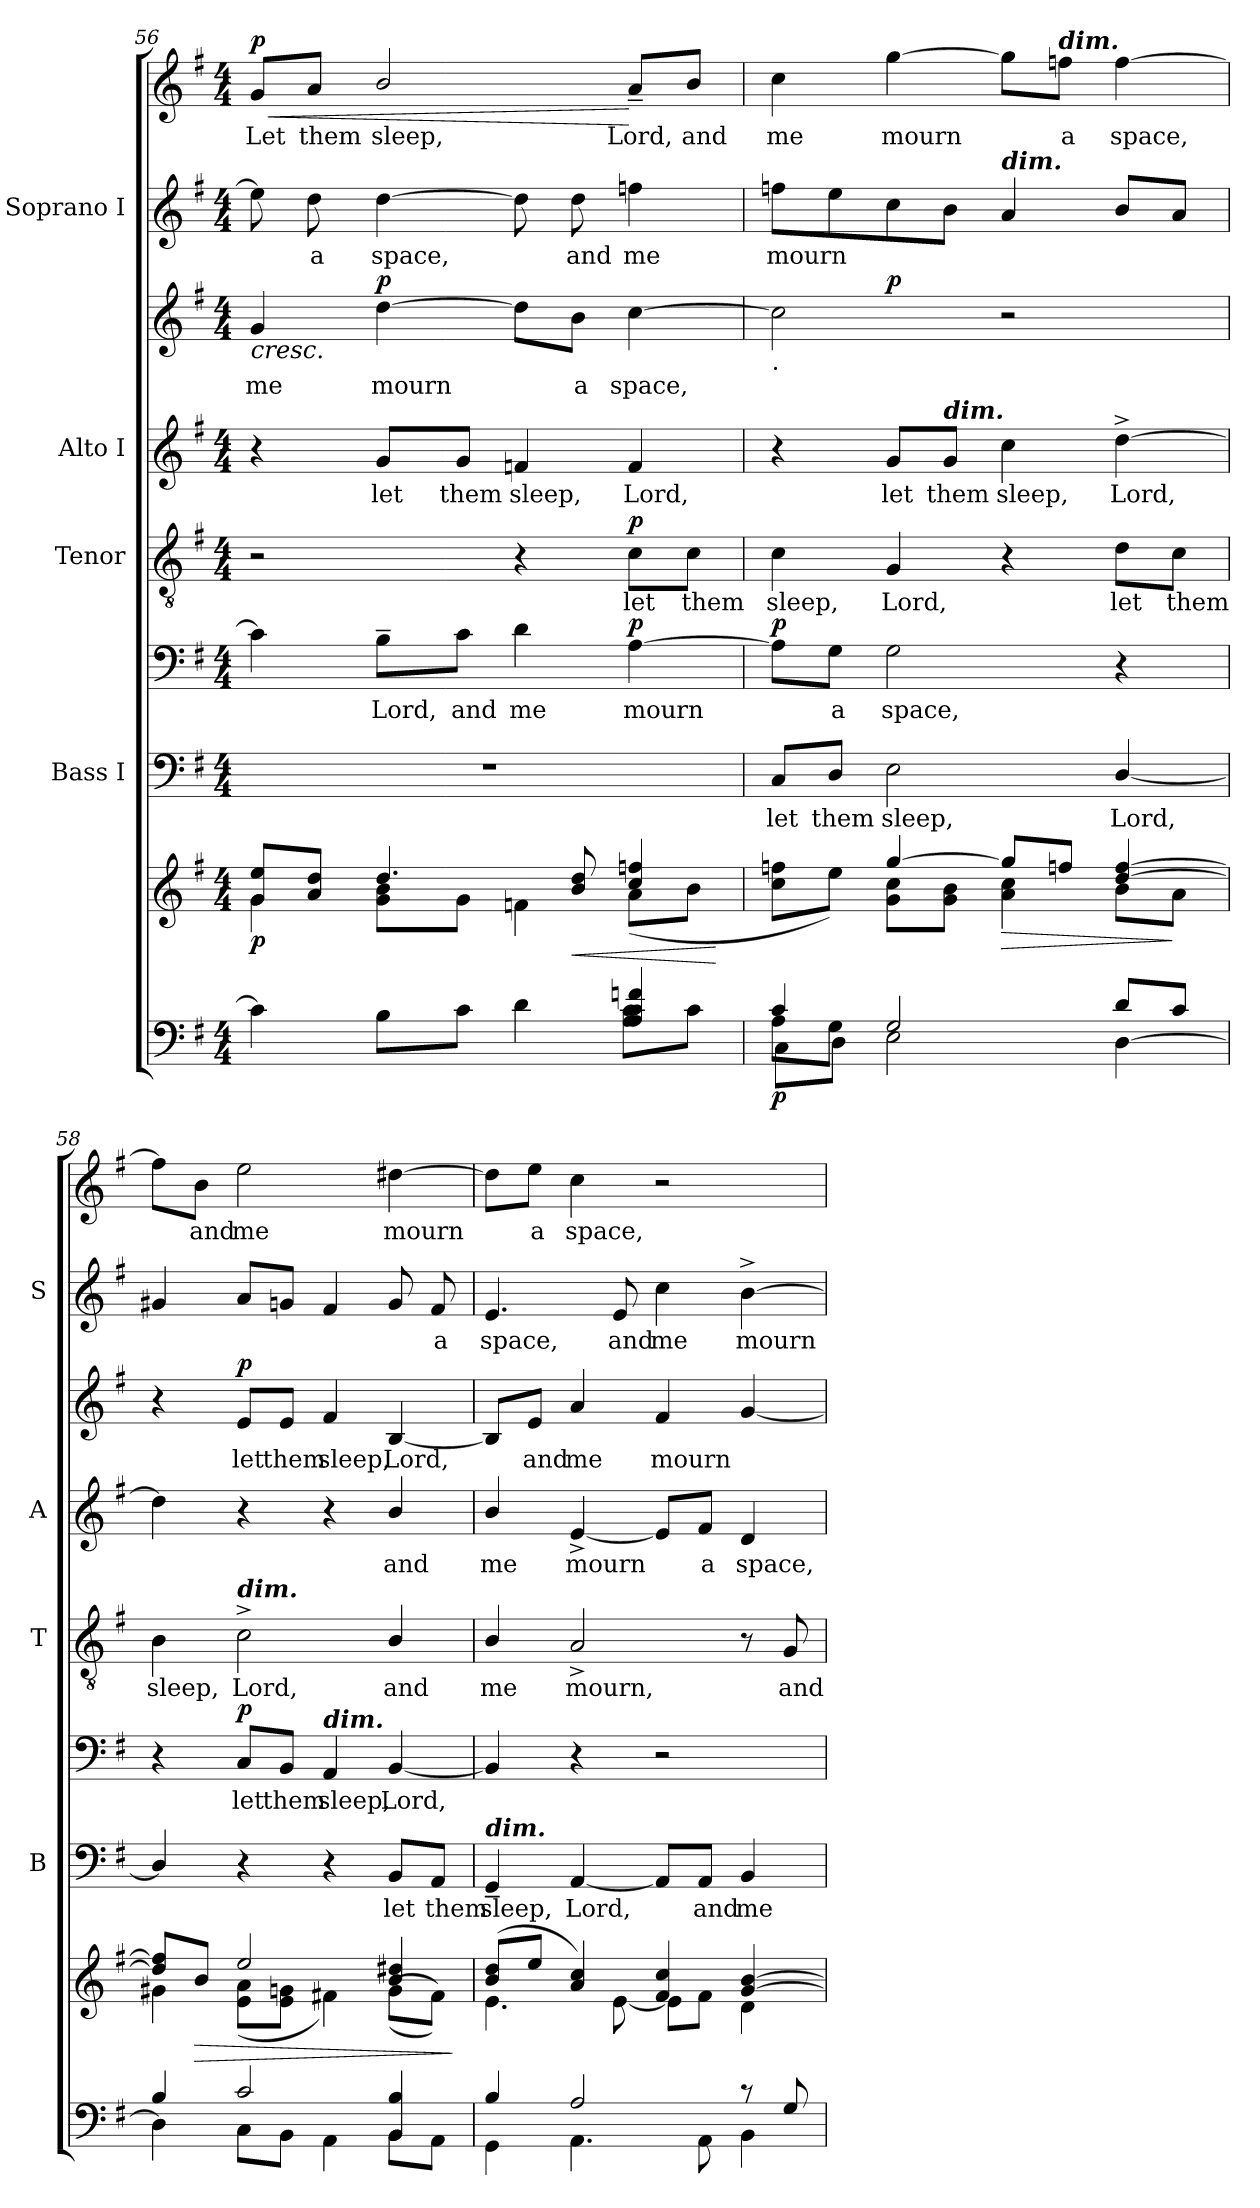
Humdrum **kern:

**kern	**kern	**dynam	**kern	**text	**kern	**text	**dynam	**kern	**text	**dynam	**kern	**text	**kern	**text	**dynam	**kern	**text	**kern	**text	**dynam
*part5	*part5	*part5	*part4	*part4	*part4	*part4	*part4	*part3	*part3	*part3	*part2	*part2	*part2	*part2	*part2	*part1	*part1	*part1	*part1	*part1
*staff9	*staff8	*staff8/9	*staff7	*staff7	*staff6	*staff6	*staff6/7	*staff5	*staff5	*staff5	*staff4	*staff4	*staff3	*staff3	*staff3/4	*staff2	*staff2	*staff1	*staff1	*staff1/2
*	*	*	*I"Bass I	*	*	*	*	*I"Tenor	*	*	*I"Alto I	*	*	*	*	*I"Soprano I	*	*	*	*
*	*	*	*I'B	*	*	*	*	*I'T	*	*	*I'A	*	*	*	*	*I'S	*	*	*	*
!!LO:LB:g=z
*clefF4	*clefG2	*	*clefF4	*	*clefF4	*	*	*clefGv2	*	*	*clefG2	*	*clefG2	*	*	*clefG2	*	*clefG2	*	*
*k[f#]	*k[f#]	*	*k[f#]	*	*k[f#]	*	*	*k[f#]	*	*	*k[f#]	*	*k[f#]	*	*	*k[f#]	*	*k[f#]	*	*
*G:	*G:	*	*G:	*	*G:	*	*	*G:	*	*	*G:	*	*G:	*	*	*G:	*	*G:	*	*
*M4/4	*M4/4	*	*M4/4	*	*M4/4	*	*	*M4/4	*	*	*M4/4	*	*M4/4	*	*	*M4/4	*	*M4/4	*	*
=56	=56	=56	=56	=56	=56	=56	=56	=56	=56	=56	=56	=56	=56	=56	=56	=56	=56	=56	=56	=56
*^	*^	*	*	*	*	*	*	*	*	*	*	*	*	*	*	*	*	*	*	*
!	!	!	!	!LO:DY:b	!	!	!	!	!	!	!	!	!	!	!	!LO:LY:b	!LO:HP:b	!	!	!	!LO:LY:b	!LO:HP:b
!	!	!	!	!	!	!	!	!	!	!	!	!	!	!	!	!	!	!	!	!	!	!LO:DY:n=1:b
4c\]	2ryy	8g/ 8ee/L	4g\	p	1r	.	4c\]	.	.	2r	.	.	4r	.	4g/	me	<	8ee\]	.	8g/L	Let	< p
!	!	!	!	!	!	!	!	!	!	!	!	!	!	!	!	!	!	!	!LO:LY:b	!	!LO:LY:b	!
.	.	8a/ 8dd/J	.	.	.	.	.	.	.	.	.	.	.	.	.	.	.	8dd\	a	8a/J	them	.
!	!	!	!	!	!	!	!	!LO:LY:b	!	!	!	!	!	!LO:LY:b	!	!LO:LY:b	!LO:DY:b=2	!	!LO:LY:b	!	!LO:LY:b	!
8B\L	.	4.dd/	8g\ 8b\L	.	.	.	8B~>\L	Lord,	.	.	.	.	8g/L	let	[4dd\	mourn	p	[4dd\	space,	2b/	sleep,	.
!	!	!	!	!	!	!	!	!LO:LY:b	!	!	!	!	!	!LO:LY:b	!	!	!	!	!	!	!	!
8c\J	.	.	8g\J	.	.	.	8c\J	and	.	.	.	.	8g/J	them	.	.	.	.	.	.	.	.
!	!	!	!	!	!	!	!	!LO:LY:b	!	!	!	!	!	!LO:LY:b	!	!	!	!	!	!	!	!
4d\	4ryy	.	4fn\	.	.	.	4d\	me	.	4r	.	.	4fn/	sleep,	8dd\L]	.	[	8dd\]	.	.	.	.
!	!	!	!	!LO:HP:b	!	!	!	!	!	!	!	!	!	!	!	!LO:LY:b	!	!	!LO:LY:b	!	!	!
.	.	8b/ 8dd/	.	<	.	.	.	.	.	.	.	.	.	.	8b\J	a	.	8dd\	and	.	.	.
!	!	!	!	!	!	!	!	!LO:LY:b	!LO:DY:b	!	!LO:LY:b	!LO:DY:b	!	!LO:LY:b	!	!LO:LY:b	!	!	!LO:LY:b	!	!LO:LY:b	!
4A/ 4c/ 4fn/	8A\ 8c\L	4cc/ 4ffn/	(>8a\L	.	.	.	[4A\	mourn	p	8c\L	let	p	4f/	Lord,	[4cc\	space,	.	4ffn\	me	8a~</L	Lord,	[
!	!	!	!	!	!	!	!	!	!	!	!LO:LY:b	!	!	!	!	!	!	!	!	!	!LO:LY:b	!
.	8c\J	.	8b\J	.	.	.	.	.	.	8c\J	them	.	.	.	.	.	.	.	.	8b/J	and	.
*v	*v	*	*	*	*	*	*	*	*	*	*	*	*	*	*	*	*	*	*	*	*	*
*	*v	*v	*	*	*	*	*	*	*	*	*	*	*	*	*	*	*	*	*	*	*
.	.	[	.	.	.	.	.	.	.	.	.	.	.	.	.	.	.	.	.	.
=57	=57	=57	=57	=57	=57	=57	=57	=57	=57	=57	=57	=57	=57	=57	=57	=57	=57	=57	=57	=57
*^	*^	*	*	*	*	*	*	*	*	*	*	*	*	*	*	*	*	*	*	*
*	*^	*	*	*	*	*	*	*	*	*	*	*	*	*	*	*	*	*	*	*	*	*
!	!	!	!	!	!	!	!	!	!	!	!	!	!	!	!	!LO:TX:b:t=.	!	!	!	!	!	!	!
!	!	!	!	!	!LO:DY:b=2	!	!LO:LY:b	!	!	!LO:DY:b=2	!	!LO:LY:b	!	!	!	!	!	!	!	!LO:LY:b	!	!LO:LY:b	!
4c/	8A\L	8C\L	4ryy	8cc\ 8ffn\L	p	8C/L	let	8A\L]	.	p	4c\	sleep,	.	4r	.	2cc\]	.	.	8ffn\L	mourn	4cc\	me	.
!	!	!	!	!	!	!	!LO:LY:b	!	!LO:LY:b	!	!	!	!	!	!	!	!	!	!	!	!	!	!
.	8G\J	8D\J	.	8ee\J)	.	8D/J	them	8G\J	a	.	.	.	.	.	.	.	.	.	8ee\	.	.	.	.
!	!	!	!	!	!	!	!LO:LY:b	!	!LO:LY:b	!	!	!LO:LY:b	!	!	!LO:LY:b	!	!	!LO:DY:b=2	!	!	!	!LO:LY:b	!
2.ryy	2G/	2E\	[>4gg/	8g\ 8cc\L	.	2E\	sleep,	2G\	space,	.	4G/	Lord,	.	8g/L	let	.	.	p	8cc\	.	[4gg\	mourn	.
!	!	!	!	!	!	!	!	!	!	!	!	!	!	!LO:TX:a:Bi:t=dim.	!	!	!	!	!	!	!	!	!
!	!	!	!	!	!	!	!	!	!	!	!	!	!	!	!LO:LY:b	!	!	!	!	!	!	!	!
.	.	.	.	8g\ 8b\J	.	.	.	.	.	.	.	.	.	8g/J	them	.	.	.	8b\J	.	.	.	.
!	!	!	!	!	!	!	!	!	!	!	!	!	!	!	!	!	!	!	!LO:TX:a:Bi:t=dim.	!	!	!	!
!	!	!	!	!	!LO:HP:b	!	!	!	!	!	!	!	!	!	!LO:LY:b	!	!	!	!	!	!	!	!
.	.	.	8gg/L]	4a\ 4cc\	>	.	.	.	.	.	4r	.	.	4cc\	sleep,	2r	.	.	4a/	.	8gg\L]	.	.
!	!	!	!	!	!	!	!	!	!	!	!	!	!	!	!	!	!	!	!	!	!LO:TX:a:Bi:t=dim.	!	!
!	!	!	!	!	!	!	!	!	!	!	!	!	!	!	!	!	!	!	!	!	!	!LO:LY:b	!
.	.	.	8ffn/J	.	.	.	.	.	.	.	.	.	.	.	.	.	.	.	.	.	8ffn\J	a	.
!	!	!	!	!	!	!	!LO:LY:b	!	!	!	!	!LO:LY:b	!	!	!LO:LY:b	!	!	!	!	!	!	!LO:LY:b	!
.	(<8d/L	[<4D\	[>4dd/ [>4ff/	8b\L	.	[4D/	Lord,	4r	.	.	8d\L	let	.	[4dd^>\	Lord,	.	.	.	8b/L	.	[4ff\	space,	.
!	!	!	!	!	!	!	!	!	!	!	!	!LO:LY:b	!	!	!	!	!	!	!	!	!	!	!
.	8c/J	.	.	8a\J	]	.	.	.	.	.	8c\J	them	.	.	.	.	.	.	8a/J	.	.	.	.
*	*v	*v	*	*	*	*	*	*	*	*	*	*	*	*	*	*	*	*	*	*	*	*	*
=58	=58	=58	=58	=58	=58	=58	=58	=58	=58	=58	=58	=58	=58	=58	=58	=58	=58	=58	=58	=58	=58	=58
!	!	!	!	!	!	!	!	!	!	!	!LO:LY:b	!	!	!	!	!	!	!	!	!	!	!
4B/	4D\]	8dd/] 8ff/]L	4g#X\	.	4D/]	.	4r	.	.	4B\	sleep,	.	4dd\]	.	4r	.	.	4g#X/	.	8ff\L]	.	.
!	!	!	!	!LO:HP:b	!	!	!	!	!	!	!	!	!	!	!	!	!	!	!	!	!LO:LY:b	!
.	.	8b/J	.	>	.	.	.	.	.	.	.	.	.	.	.	.	.	.	.	8b\J	and	.
!	!	!	!	!	!	!	!	!	!	!LO:TX:a:Bi:t=dim.	!	!	!	!	!	!	!	!	!	!	!	!
!	!	!	!	!	!	!	!	!LO:LY:b	!LO:DY:b	!	!LO:LY:b	!	!	!	!	!LO:LY:b	!LO:DY:b	!	!	!	!LO:LY:b	!
2c/	8C\L	2ee/	(>8e\ 8a\L	.	4r	.	8C/L	let	p	2c^>\	Lord,	.	4r	.	8e/L	let	p	8a/L	.	2ee\	me	.
!	!	!	!	!	!	!	!	!LO:LY:b	!	!	!	!	!	!	!	!LO:LY:b	!	!	!	!	!	!
.	8BB\J	.	8e\ 8gn\J	.	.	.	8BB/J	them	.	.	.	.	.	.	8e/J	them	.	8gn/J	.	.	.	.
!	!	!	!	!	!	!	!LO:TX:a:Bi:t=dim.	!	!	!	!	!	!	!	!	!	!	!	!	!	!	!
!	!	!	!	!	!	!	!	!LO:LY:b	!	!	!	!	!	!	!	!LO:LY:b	!	!	!	!	!	!
.	4AA\	.	4f#X\)	.	4r	.	4AA/	sleep,	.	.	.	.	4r	.	4f#/	sleep,	.	4f#/	.	.	.	.
!	!	!	!	!	!	!LO:LY:b	!	!LO:LY:b	!	!	!LO:LY:b	!	!	!LO:LY:b	!	!LO:LY:b	!	!	!	!	!LO:LY:b	!
4BB/ 4B/	8BB\L	4b/ 4dd#X/)	(>(<8g\L	.	8BB/L	let	[4BB/	Lord,	.	4B/	and	.	4b/	and	[4B/	Lord,	.	8g/	.	[4dd#X\	mourn	.
!	!	!	!	!	!	!LO:LY:b	!	!	!	!	!	!	!	!	!	!	!	!	!LO:LY:b	!	!	!
.	8AA\J	.	8f#\J))	.	8AA/J	them	.	.	.	.	.	.	.	.	.	.	.	8f#/	a	.	.	.
*v	*v	*	*	*	*	*	*	*	*	*	*	*	*	*	*	*	*	*	*	*	*	*
*	*v	*v	*	*	*	*	*	*	*	*	*	*	*	*	*	*	*	*	*	*	*
.	.	]	.	.	.	.	.	.	.	.	.	.	.	.	.	.	.	.	.	.
!!LO:PB:g=z
=59	=59	=59	=59	=59	=59	=59	=59	=59	=59	=59	=59	=59	=59	=59	=59	=59	=59	=59	=59	=59
*^	*^	*	*	*	*	*	*	*	*	*	*	*	*	*	*	*	*	*	*	*
!	!	!	!	!	!LO:TX:a:Bi:t=dim.	!	!	!	!	!	!	!	!	!	!	!	!	!	!	!	!	!
!	!	!	!	!	!	!LO:LY:b	!	!	!	!	!LO:LY:b	!	!	!LO:LY:b	!	!	!	!	!LO:LY:b	!	!	!
4B/	4GG\	(>8b/ 8dd/L	4.e\	.	4GG~</	sleep,	4BB/]	.	.	4B/	me	.	4b/	me	8B/L]	.	.	4.e/	space,	8dd#\L]	.	.
!	!	!	!	!	!	!	!	!	!	!	!	!	!	!	!	!LO:LY:b	!	!	!	!	!LO:LY:b	!
.	.	8ee/J	.	.	.	.	.	.	.	.	.	.	.	.	8e/J	and	.	.	.	8ee\J	a	.
!	!	!	!	!	!	!LO:LY:b	!	!	!	!	!LO:LY:b	!	!	!LO:LY:b	!	!LO:LY:b	!	!	!	!	!LO:LY:b	!
2A/	4.AA\	4a/ 4cc/)	.	.	[4AA/	Lord,	4r	.	.	2A^</	mourn,	.	[4e^</	mourn	4a/	me	.	.	.	4cc\	space,	.
!	!	!	!	!	!	!	!	!	!	!	!	!	!	!	!	!	!	!	!LO:LY:b	!	!	!
.	.	.	[<8e\	.	.	.	.	.	.	.	.	.	.	.	.	.	.	8e/	and	.	.	.
!	!	!	!	!	!	!	!	!	!	!	!	!	!	!	!	!LO:LY:b	!	!	!LO:LY:b	!	!	!
.	.	4f#/ 4cc/	8e\L]	.	8AA/L]	.	2r	.	.	.	.	.	8e/L]	.	4f#/	mourn	.	4cc\	me	2r	.	.
!	!	!	!	!	!	!LO:LY:b	!	!	!	!	!	!	!	!LO:LY:b	!	!	!	!	!	!	!	!
.	8AA\	.	8f#\J	.	8AA/J	and	.	.	.	.	.	.	8f#/J	a	.	.	.	.	.	.	.	.
!	!	!	!	!	!	!LO:LY:b	!	!	!	!	!	!	!	!LO:LY:b	!	!	!	!	!LO:LY:b	!	!	!
8rc	4BB\	[>4g/ [>4b/	4d\	.	4BB/	me	.	.	.	8r	.	.	4d/	space,	[4g/	.	.	[4b^>\	mourn	.	.	.
!	!	!	!	!	!	!	!	!	!	!	!LO:LY:b	!	!	!	!	!	!	!	!	!	!	!
8G/	.	.	.	.	.	.	.	.	.	8G/	and	.	.	.	.	.	.	.	.	.	.	.
*v	*v	*	*	*	*	*	*	*	*	*	*	*	*	*	*	*	*	*	*	*	*	*
*	*v	*v	*	*	*	*	*	*	*	*	*	*	*	*	*	*	*	*	*	*	*
=	=	=	=	=	=	=	=	=	=	=	=	=	=	=	=	=	=	=	=	=
*-	*-	*-	*-	*-	*-	*-	*-	*-	*-	*-	*-	*-	*-	*-	*-	*-	*-	*-	*-	*-
